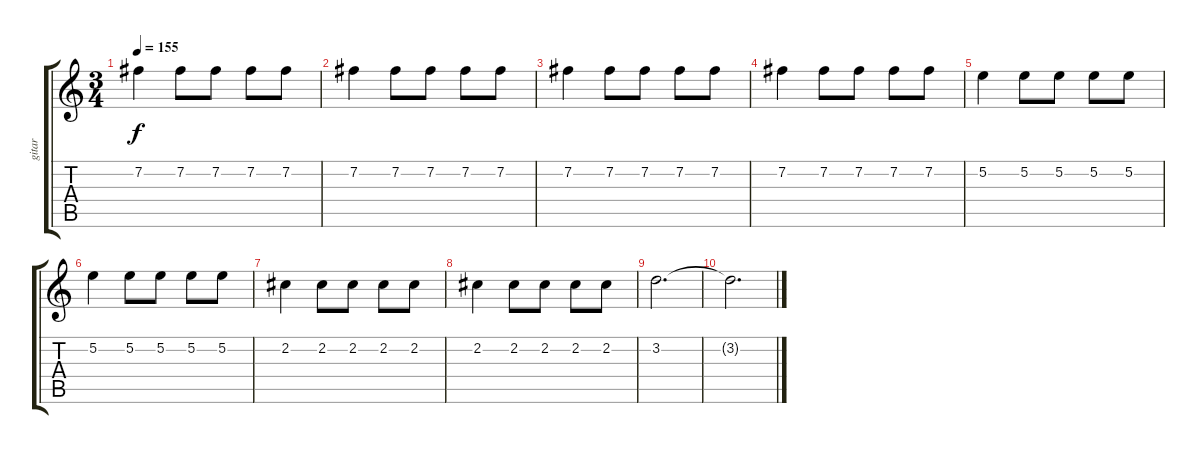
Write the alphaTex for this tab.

\track ("gitar" "gitar") {instrument acousticguitarsteel}
\staff {score tabs}
\tuning (E4 B3 G3 D3 A2 D2) {hide}
\ts (3 4)
\tempo 155
\clef g2
\ks c
7.2.4{dy f} 7.2.8 7.2.8 7.2.8 7.2.8 |
7.2.4 7.2.8 7.2.8 7.2.8 7.2.8 |
7.2.4 7.2.8 7.2.8 7.2.8 7.2.8 |
7.2.4 7.2.8 7.2.8 7.2.8 7.2.8 |
5.2.4 5.2.8 5.2.8 5.2.8 5.2.8 |
5.2.4 5.2.8 5.2.8 5.2.8 5.2.8 |
2.2.4 2.2.8 2.2.8 2.2.8 2.2.8 |
2.2.4 2.2.8 2.2.8 2.2.8 2.2.8 |
3.2.2{d} |
3.2{t}.2{d}
